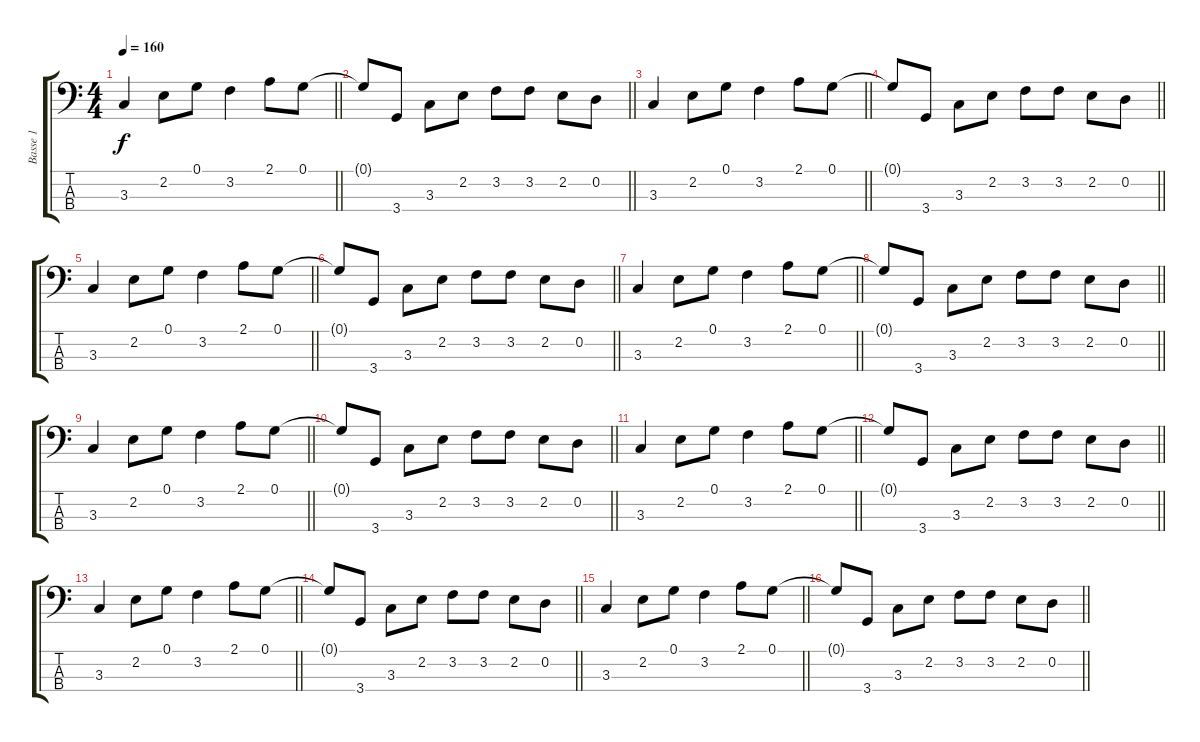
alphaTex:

\track ("Basse 1" "Basse 1") {instrument electricbassfinger}
\staff {score tabs}
\tuning (G2 D2 A1 E1) {hide}
\ts (4 4)
\tempo 160
\clef f4
\barLineRight lightlight
\ks c
3.3.4{dy f} 2.2.8 0.1.8 3.2.4 2.1.8 0.1.8 |
\barLineRight lightlight
0.1{t}.8 3.4.8 3.3.8 2.2.8 3.2.8 3.2.8 2.2.8 0.2.8 |
\barLineRight lightlight
3.3.4 2.2.8 0.1.8 3.2.4 2.1.8 0.1.8 |
\barLineRight lightlight
0.1{t}.8 3.4.8 3.3.8 2.2.8 3.2.8 3.2.8 2.2.8 0.2.8 |
\barLineRight lightlight
3.3.4 2.2.8 0.1.8 3.2.4 2.1.8 0.1.8 |
\barLineRight lightlight
0.1{t}.8 3.4.8 3.3.8 2.2.8 3.2.8 3.2.8 2.2.8 0.2.8 |
\barLineRight lightlight
3.3.4 2.2.8 0.1.8 3.2.4 2.1.8 0.1.8 |
\barLineRight lightlight
0.1{t}.8 3.4.8 3.3.8 2.2.8 3.2.8 3.2.8 2.2.8 0.2.8 |
\barLineRight lightlight
3.3.4 2.2.8 0.1.8 3.2.4 2.1.8 0.1.8 |
\barLineRight lightlight
0.1{t}.8 3.4.8 3.3.8 2.2.8 3.2.8 3.2.8 2.2.8 0.2.8 |
\barLineRight lightlight
3.3.4 2.2.8 0.1.8 3.2.4 2.1.8 0.1.8 |
\barLineRight lightlight
0.1{t}.8 3.4.8 3.3.8 2.2.8 3.2.8 3.2.8 2.2.8 0.2.8 |
\barLineRight lightlight
3.3.4 2.2.8 0.1.8 3.2.4 2.1.8 0.1.8 |
\barLineRight lightlight
0.1{t}.8 3.4.8 3.3.8 2.2.8 3.2.8 3.2.8 2.2.8 0.2.8 |
\barLineRight lightlight
3.3.4 2.2.8 0.1.8 3.2.4 2.1.8 0.1.8 |
\barLineRight lightlight
0.1{t}.8 3.4.8 3.3.8 2.2.8 3.2.8 3.2.8 2.2.8 0.2.8
